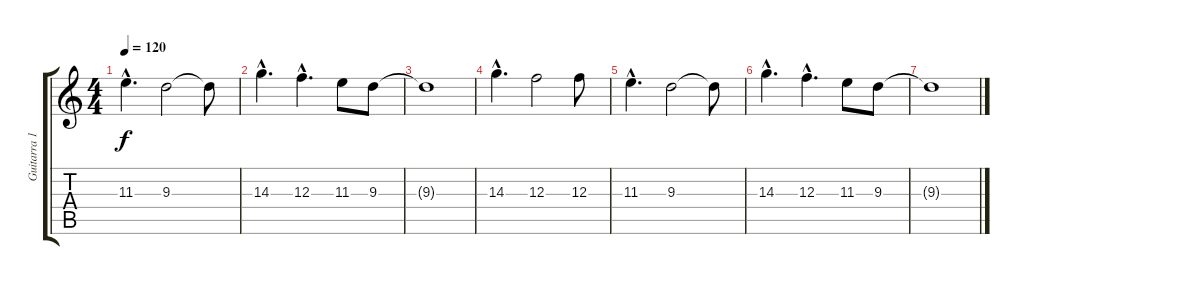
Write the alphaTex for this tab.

\track ("Guitarra 1" "Guitarra 1") {instrument distortionguitar}
\staff {score tabs}
\tuning (D4 A3 F3 C3 G2 C2) {hide}
\ts (4 4)
\tempo 120
\clef g2
\ks c
11.3{hac}.4{d dy f} 9.3.2 9.3{t}.8 |
14.3{hac}.4{d} 12.3{hac}.4{d} 11.3.8 9.3.8 |
9.3{t}.1 |
14.3{hac}.4{d} 12.3.2 12.3.8 |
11.3{hac}.4{d} 9.3.2 9.3{t}.8 |
14.3{hac}.4{d} 12.3{hac}.4{d} 11.3.8 9.3.8 |
9.3{t}.1
